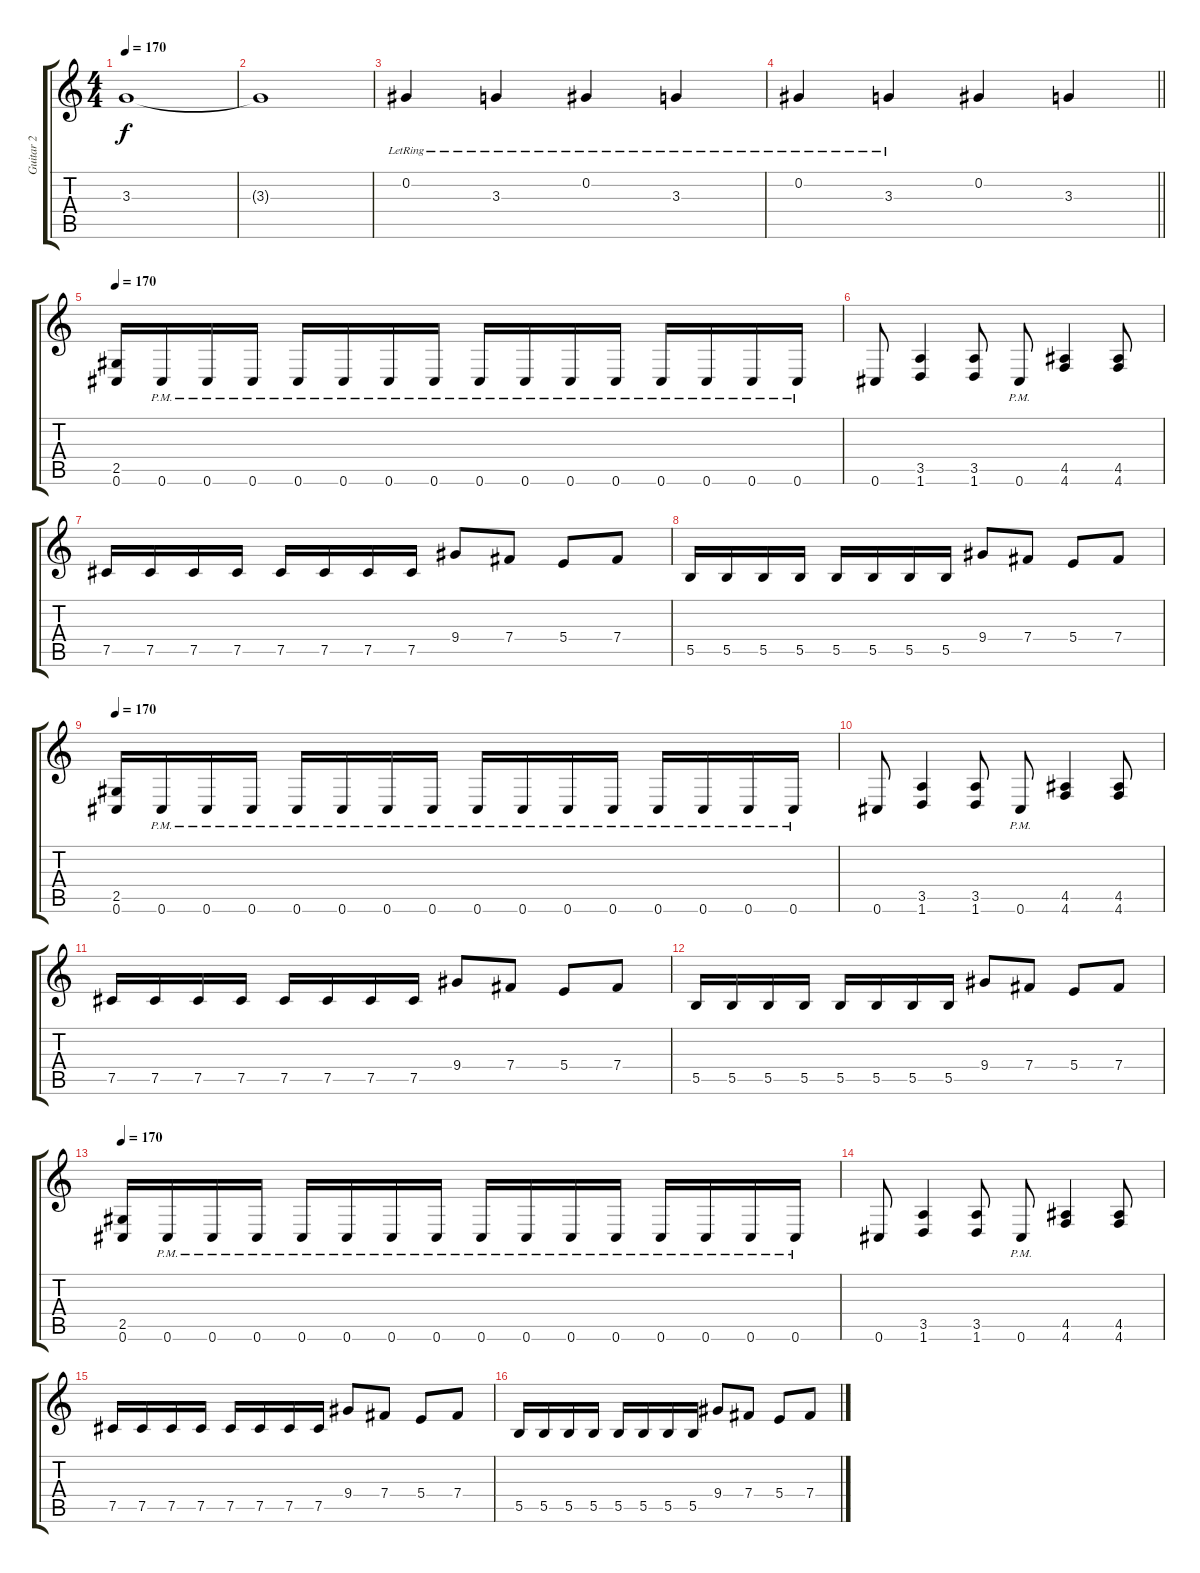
\track ("Guitar 2" "Guitar 2") {instrument overdrivenguitar}
\staff {score tabs}
\tuning (Db4 Ab3 E3 B2 Gb2 Db2) {hide}
\ts (4 4)
\tempo 170
\clef g2
\ks c
3.3.1{dy f} |
3.3{t}.1 |
0.2{lr}.4 3.3{lr}.4 0.2{lr}.4 3.3{lr}.4 |
\barLineRight lightlight
0.2{lr}.4 3.3{lr}.4 0.2.4 3.3.4 |
\tempo 170
(2.5 0.6).16{instrument overdrivenguitar} 0.6{pm}.16 0.6{pm}.16 0.6{pm}.16 0.6{pm}.16 0.6{pm}.16 0.6{pm}.16 0.6{pm}.16 0.6{pm}.16 0.6{pm}.16 0.6{pm}.16 0.6{pm}.16 0.6{pm}.16 0.6{pm}.16 0.6{pm}.16 0.6{pm}.16 |
0.6.8 (3.5 1.6).4 (3.5 1.6).8 0.6{pm}.8 (4.5 4.6).4 (4.5 4.6).8 |
7.5.16 7.5.16 7.5.16 7.5.16 7.5.16 7.5.16 7.5.16 7.5.16 9.4.8 7.4.8 5.4.8 7.4.8 |
5.5.16 5.5.16 5.5.16 5.5.16 5.5.16 5.5.16 5.5.16 5.5.16 9.4.8 7.4.8 5.4.8 7.4.8 |
\tempo 170
(2.5 0.6).16{instrument overdrivenguitar} 0.6{pm}.16 0.6{pm}.16 0.6{pm}.16 0.6{pm}.16 0.6{pm}.16 0.6{pm}.16 0.6{pm}.16 0.6{pm}.16 0.6{pm}.16 0.6{pm}.16 0.6{pm}.16 0.6{pm}.16 0.6{pm}.16 0.6{pm}.16 0.6{pm}.16 |
0.6.8 (3.5 1.6).4 (3.5 1.6).8 0.6{pm}.8 (4.5 4.6).4 (4.5 4.6).8 |
7.5.16 7.5.16 7.5.16 7.5.16 7.5.16 7.5.16 7.5.16 7.5.16 9.4.8 7.4.8 5.4.8 7.4.8 |
5.5.16 5.5.16 5.5.16 5.5.16 5.5.16 5.5.16 5.5.16 5.5.16 9.4.8 7.4.8 5.4.8 7.4.8 |
\tempo 170
(2.5 0.6).16{instrument overdrivenguitar} 0.6{pm}.16 0.6{pm}.16 0.6{pm}.16 0.6{pm}.16 0.6{pm}.16 0.6{pm}.16 0.6{pm}.16 0.6{pm}.16 0.6{pm}.16 0.6{pm}.16 0.6{pm}.16 0.6{pm}.16 0.6{pm}.16 0.6{pm}.16 0.6{pm}.16 |
0.6.8 (3.5 1.6).4 (3.5 1.6).8 0.6{pm}.8 (4.5 4.6).4 (4.5 4.6).8 |
7.5.16 7.5.16 7.5.16 7.5.16 7.5.16 7.5.16 7.5.16 7.5.16 9.4.8 7.4.8 5.4.8 7.4.8 |
5.5.16 5.5.16 5.5.16 5.5.16 5.5.16 5.5.16 5.5.16 5.5.16 9.4.8 7.4.8 5.4.8 7.4.8
